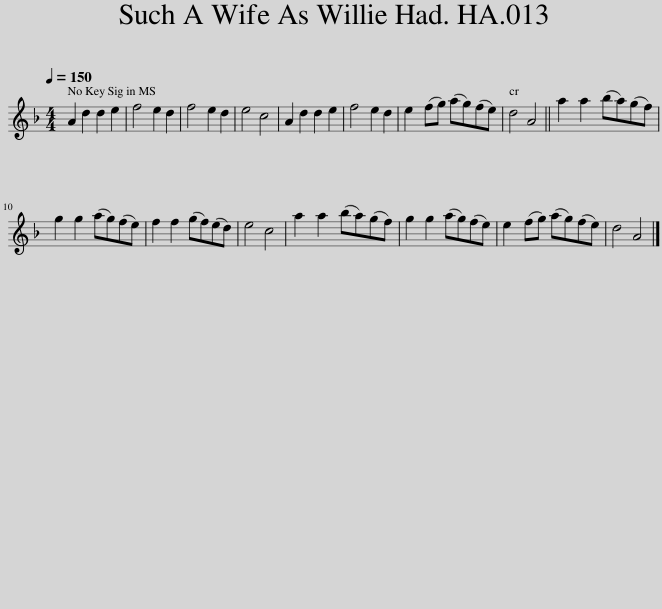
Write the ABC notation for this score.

X:1
L:1/8
Q:1/4=150
M:4/4
I:linebreak $
K:F
V:1 treble
V:1
 A2 d2 d2 e2 | f4 e2 d2 | f4 e2 d2 | e4 c4 | A2 d2 d2 e2 | %5
 f4 e2 d2 | e2 (fg) (ag)(fe) | d4 A4 || a2 a2 (ba)(gf) |$ g2 g2 (ag)(fe) | %10
 f2 f2 (gf)(ed) | e4 c4 | a2 a2 (ba)(gf) | g2 g2 (ag)(fe) | e2 (fg) (ag)(fe) | %15
 d4 A4 |] %16
